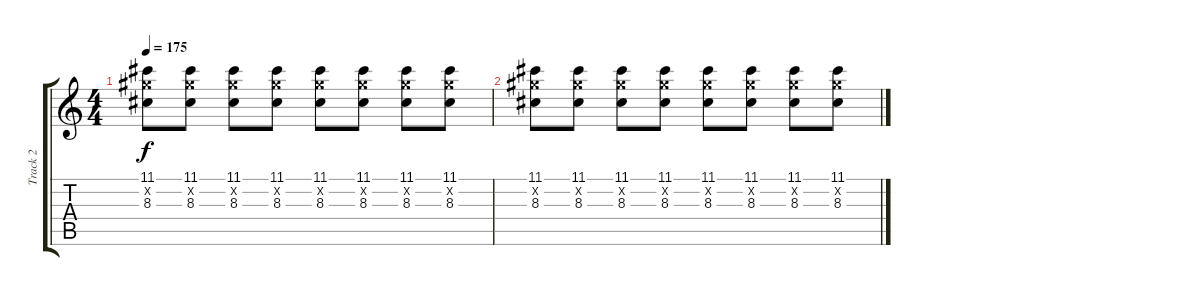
\track ("Track 2" "Track 2") {instrument distortionguitar}
\staff {score tabs}
\tuning (D4 A3 F3 C3 G2 C2) {hide}
\ts (4 4)
\tempo 175
\clef g2
\ks c
(11.1 11.2{x} 8.3).8{dy f} (11.1 11.2{x} 8.3).8 (11.1 11.2{x} 8.3).8 (11.1 11.2{x} 8.3).8 (11.1 11.2{x} 8.3).8 (11.1 11.2{x} 8.3).8 (11.1 11.2{x} 8.3).8 (11.1 11.2{x} 8.3).8 |
(11.1 11.2{x} 8.3).8 (11.1 11.2{x} 8.3).8 (11.1 11.2{x} 8.3).8 (11.1 11.2{x} 8.3).8 (11.1 11.2{x} 8.3).8 (11.1 11.2{x} 8.3).8 (11.1 11.2{x} 8.3).8 (11.1 11.2{x} 8.3).8
